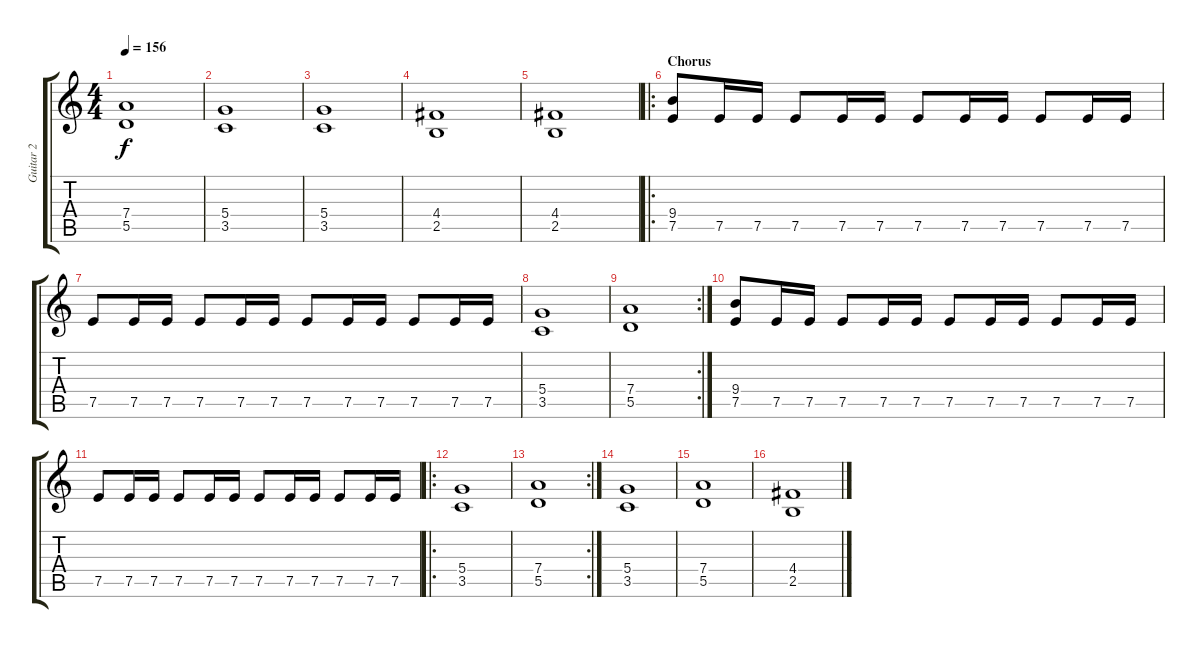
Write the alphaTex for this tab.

\track ("Guitar 2" "Guitar 2") {instrument overdrivenguitar}
\staff {score tabs}
\tuning (E4 B3 G3 D3 A2 E2) {hide}
\ts (4 4)
\tempo 156
\clef g2
\ks c
(7.4 5.5).1{dy f} |
(5.4 3.5).1 |
(5.4 3.5).1 |
(4.4 2.5).1 |
(4.4 2.5).1 |
\ro
\section ("" "Chorus")
(9.4 7.5).8 7.5.16 7.5.16 7.5.8 7.5.16 7.5.16 7.5.8 7.5.16 7.5.16 7.5.8 7.5.16 7.5.16 |
7.5.8 7.5.16 7.5.16 7.5.8 7.5.16 7.5.16 7.5.8 7.5.16 7.5.16 7.5.8 7.5.16 7.5.16 |
(5.4 3.5).1 |
\rc 2
(7.4 5.5).1 |
(9.4 7.5).8 7.5.16 7.5.16 7.5.8 7.5.16 7.5.16 7.5.8 7.5.16 7.5.16 7.5.8 7.5.16 7.5.16 |
7.5.8 7.5.16 7.5.16 7.5.8 7.5.16 7.5.16 7.5.8 7.5.16 7.5.16 7.5.8 7.5.16 7.5.16 |
\ro
(5.4 3.5).1 |
\rc 2
(7.4 5.5).1 |
(5.4 3.5).1 |
(7.4 5.5).1 |
(4.4 2.5).1
